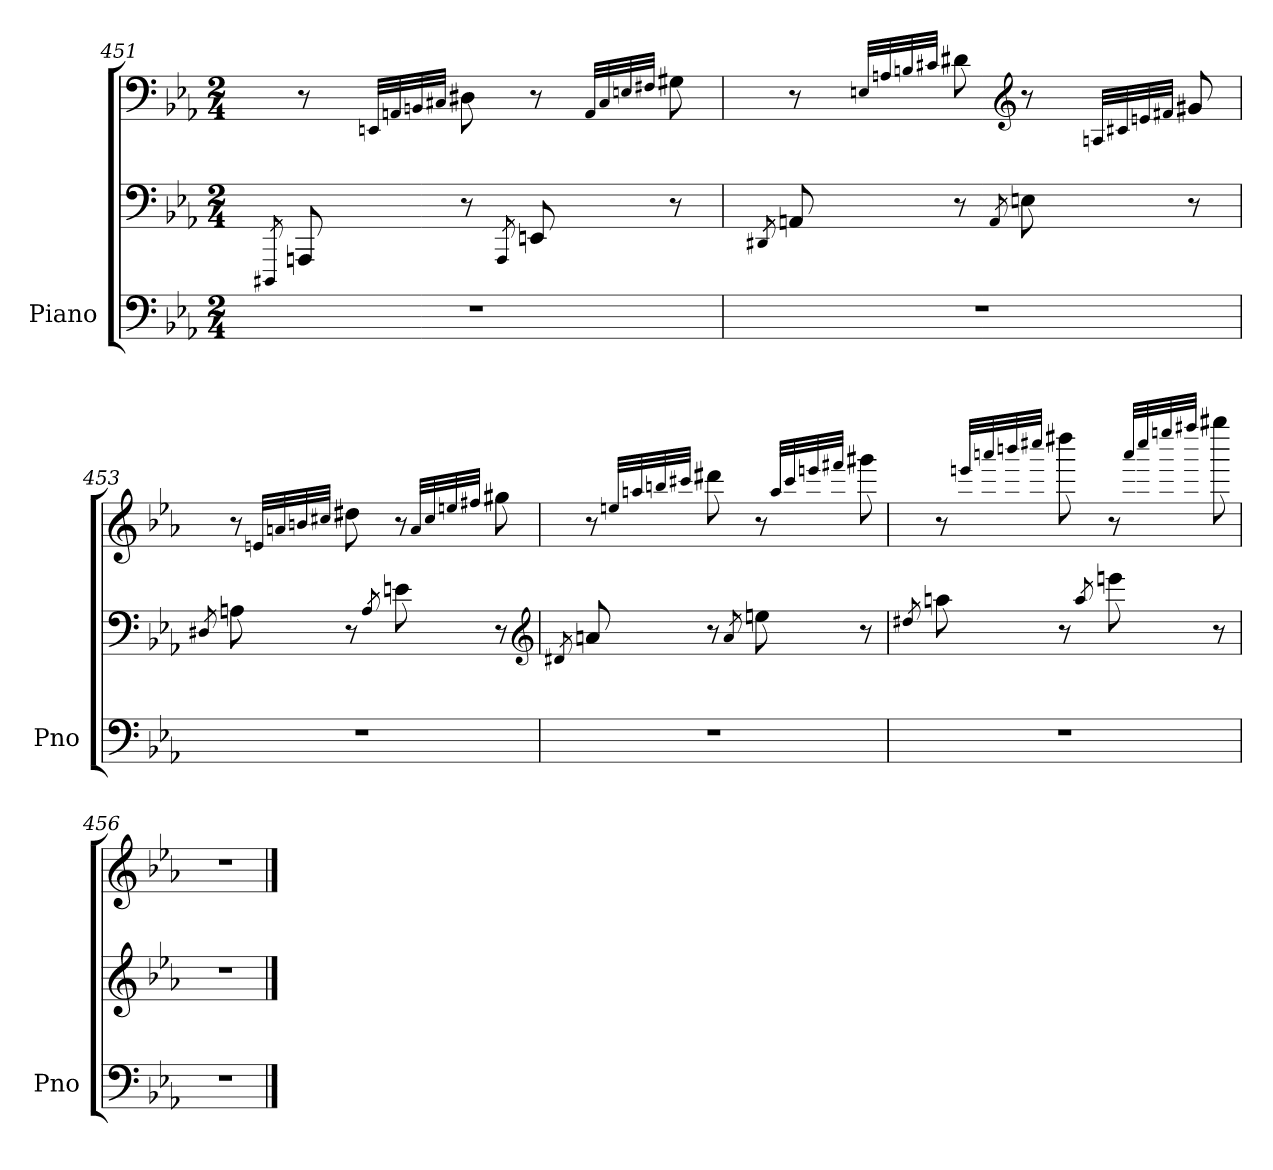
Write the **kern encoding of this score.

**kern	**kern	**kern
*part1	*part1	*part1
*staff3	*staff2	*staff1
*I"Piano	*	*
*I'Pno	*	*
*clefF4	*clefF4	*clefF4
*k[b-e-a-]	*k[b-e-a-]	*k[b-e-a-]
*M2/4	*M2/4	*M2/4
=451	=451	=451
.	8qDDD#X/	.
2r	8AAAn	8r
.	.	32qqEEn/LLL
.	.	32qqAAn/
.	.	32qqBBn/
.	.	32qqC#X/JJJ
.	8r	8D#X
.	8qAAA/	.
.	8EEn	8r
.	.	32qqAA/LLL
.	.	32qqC#/
.	.	32qqEn/
.	.	32qqF#X/JJJ
.	8r	8G#X
=452	=452	=452
.	8qDD#X/	.
2r	8AAn	8r
.	.	32qqEn/LLL
.	.	32qqAn/
.	.	32qqBn/
.	.	32qqc#X/JJJ
.	8r	8d#X
.	8qAA/	.
*	*	*clefG2
.	8En	8r
.	.	32qqAn/LLL
.	.	32qqc#X/
.	.	32qqen/
.	.	32qqf#X/JJJ
.	8r	8g#X
=453	=453	=453
.	8qD#X/	.
2r	8An	8r
.	.	32qqen/LLL
.	.	32qqan/
.	.	32qqbn/
.	.	32qqcc#X/JJJ
.	8r	8dd#X
.	8qA/	.
.	8en	8r
.	.	32qqa/LLL
.	.	32qqcc#/
.	.	32qqeen/
.	.	32qqff#X/JJJ
.	8r	8gg#X
*	*clefG2	*
=454	=454	=454
.	8qd#X/	.
2r	8an	8r
.	.	32qqeen/LLL
.	.	32qqaan/
.	.	32qqbbn/
.	.	32qqccc#X/JJJ
.	8r	8ddd#X
.	8qa/	.
.	8een	8r
.	.	32qqaa/LLL
.	.	32qqccc#/
.	.	32qqeeen/
.	.	32qqfff#X/JJJ
.	8r	8ggg#X
=455	=455	=455
.	8qdd#X/	.
2r	8aan	8r
.	.	32qqeeen/LLL
.	.	32qqaaan/
.	.	32qqbbbn/
.	.	32qqcccc#X/JJJ
.	8r	8dddd#X
.	8qaa/	.
.	8eeen	8r
.	.	32qqaaa/LLL
.	.	32qqcccc#/
.	.	32qqeeeen/
.	.	32qqffff#X/JJJ
.	8r	8gggg#X
=456	=456	=456
2r	2r	2r
==	==	==
*-	*-	*-
